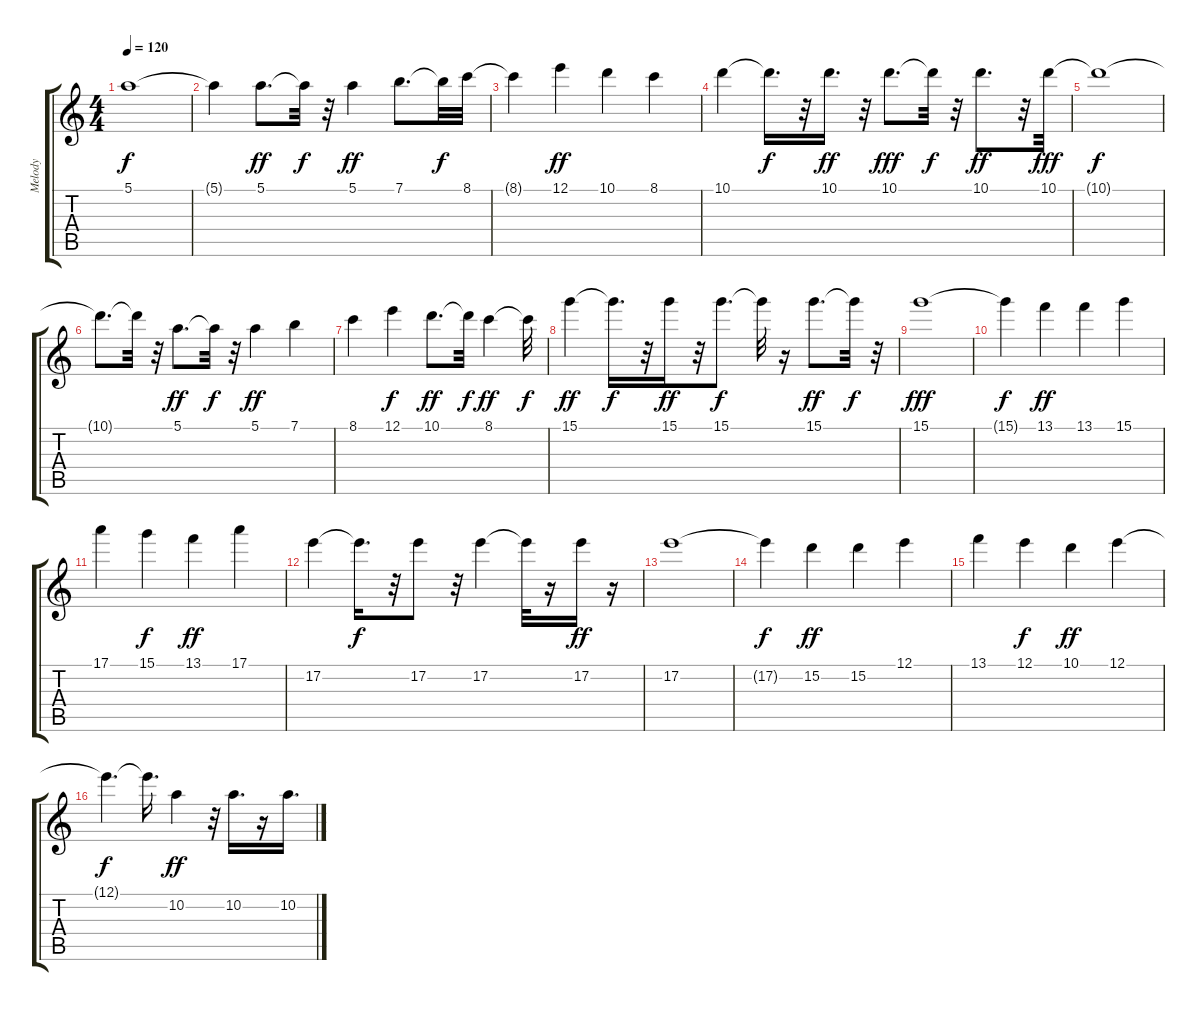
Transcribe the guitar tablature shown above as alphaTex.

\track ("Melody" "Melody") {instrument acousticguitarnylon}
\staff {score tabs}
\tuning (E4 B3 G3 D3 A2 E2) {hide}
\ts (4 4)
\tempo 120
\clef g2
\ks c
5.1{t}.1{dy f} |
5.1{t}.4 5.1.8{d dy ff} 5.1{t}.32{dy f} r.32 5.1.4{dy ff} 7.1.8{d} 7.1{t}.32{dy f} 8.1.32 |
8.1{t}.4 12.1.4{dy ff} 10.1.4 8.1.4 |
10.1.4 10.1{t}.16{d dy f} r.32 10.1.16{d dy ff} r.32 10.1.8{d dy fff} 10.1{t}.32{dy f} r.32 10.1.8{d dy ff} r.32 10.1.32{dy fff} |
10.1{t}.1{dy f} |
10.1{t}.8{d} 10.1{t}.32 r.32 5.1.8{d dy ff} 5.1{t}.32{dy f} r.32 5.1.4{dy ff} 7.1.4 |
8.1.4 12.1.4{dy f} 10.1.8{d dy ff} 10.1{t}.32{dy f} 8.1.4{dy ff} 8.1{t}.32{dy f} |
15.1.4{dy ff} 15.1{t}.16{d dy f} r.32 15.1.16{dy ff} r.32 15.1.8{d dy f} 15.1{t}.32 r.16 15.1.8{d dy ff} 15.1{t}.32{dy f} r.32 |
15.1.1{dy fff} |
15.1{t}.4{dy f} 13.1.4{dy ff} 13.1.4 15.1.4 |
17.1.4 15.1.4{dy f} 13.1.4{dy ff} 17.1.4 |
17.2.4 17.2{t}.16{d dy f} r.32 17.2.8 r.32 17.2.4 17.2{t}.32 r.16 17.2.16{dy ff} r.16 |
17.2.1 |
17.2{t}.4{dy f} 15.2.4{dy ff} 15.2.4 12.1.4 |
13.1.4 12.1.4{dy f} 10.1.4{dy ff} 12.1.4 |
12.1{t}.4{d dy f} 12.1{t}.16{d} 10.2.4{dy ff} r.32 10.2.16{d} r.16 10.2.16{d}
